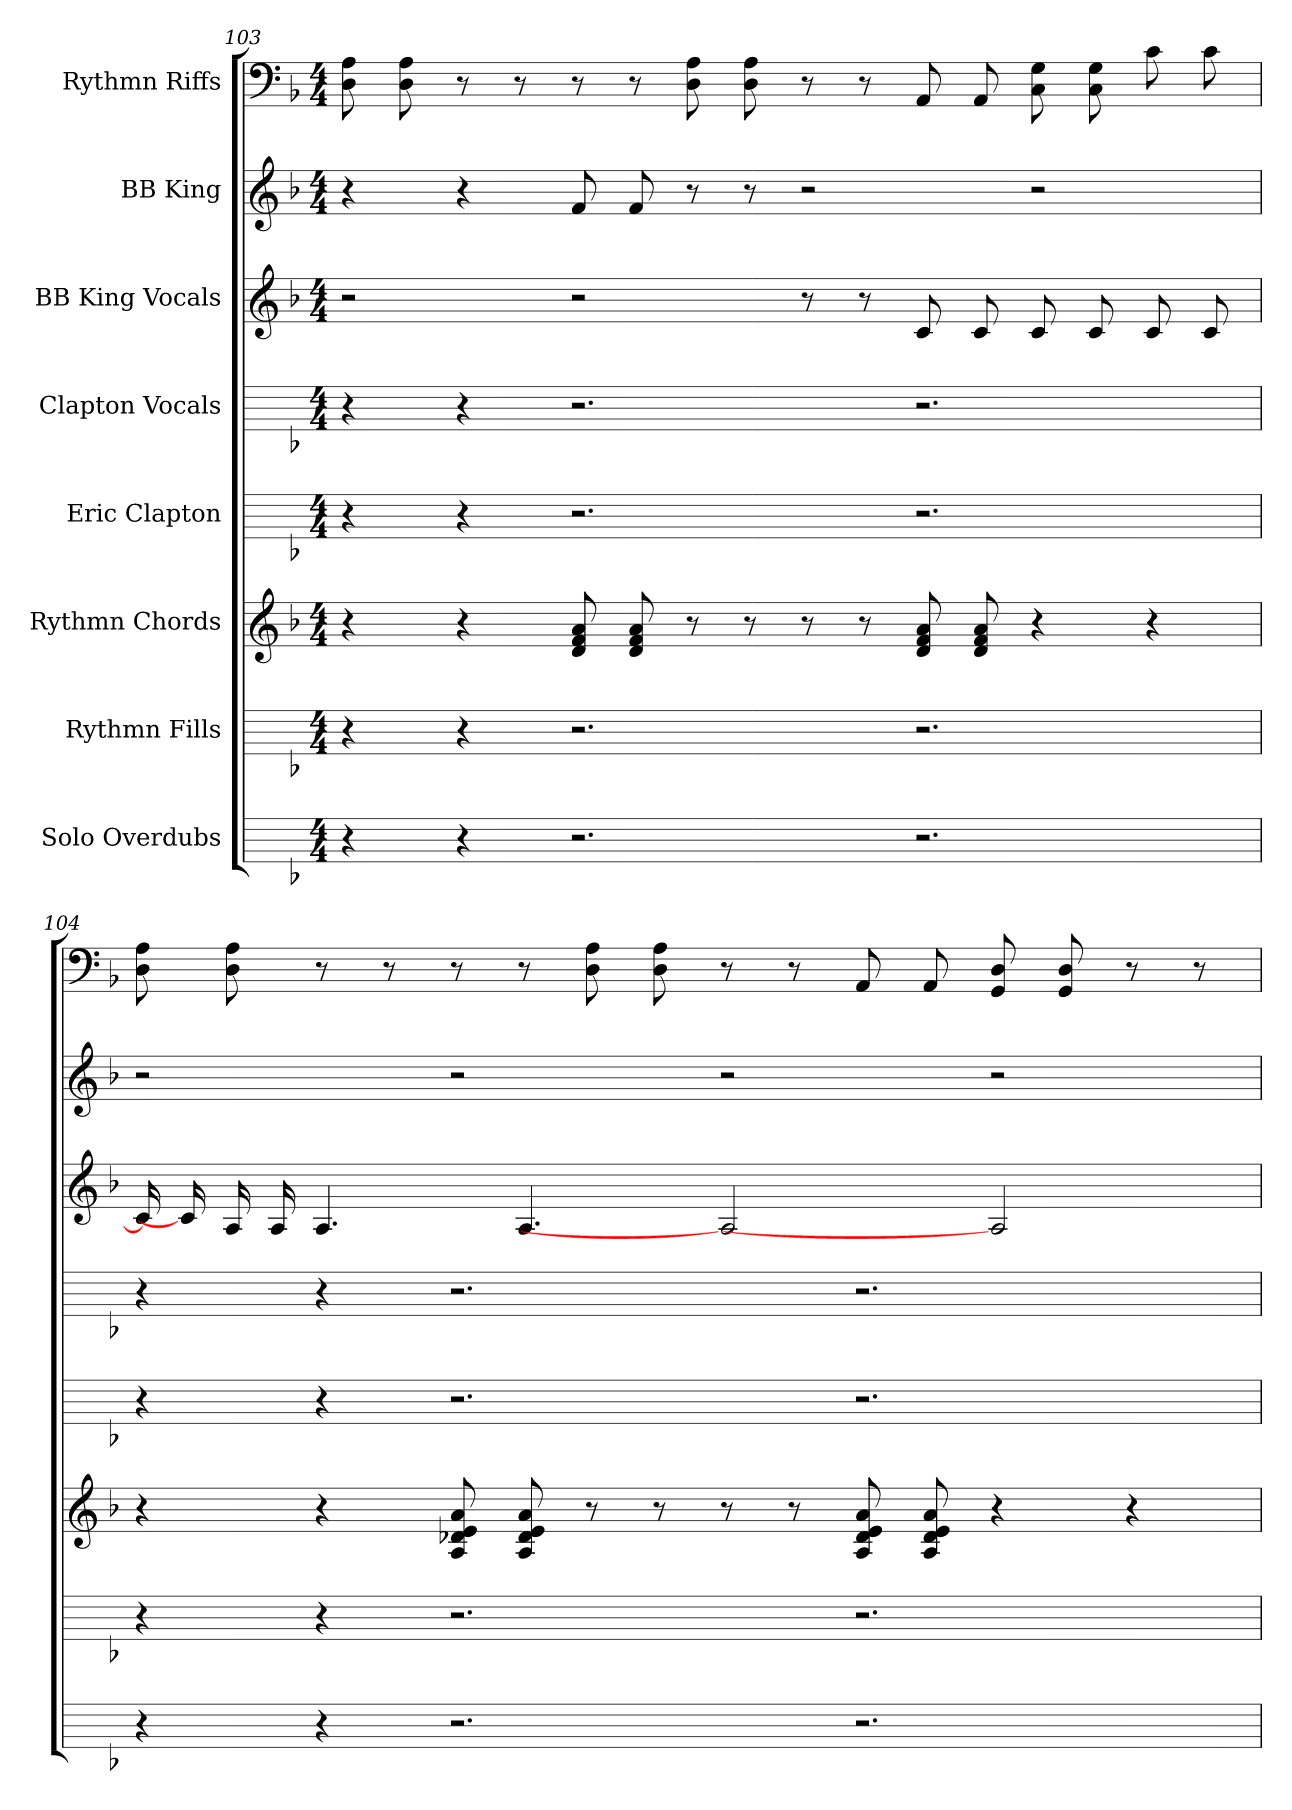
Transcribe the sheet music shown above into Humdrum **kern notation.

**kern	**kern	**kern	**kern	**kern	**kern	**kern	**kern
*part8	*part7	*part6	*part5	*part4	*part3	*part2	*part1
*staff8	*staff7	*staff6	*staff5	*staff4	*staff3	*staff2	*staff1
*I"Solo Overdubs	*I"Rythmn Fills	*I"Rythmn Chords	*I"Eric Clapton	*I"Clapton Vocals	*I"BB King Vocals	*I"BB King	*I"Rythmn Riffs
*	*	*	*	*	*	*	*
*k[b-]	*k[b-]	*k[b-]	*k[b-]	*k[b-]	*k[b-]	*k[b-]	*k[b-]
*M4/4	*M4/4	*M4/4	*M4/4	*M4/4	*M4/4	*M4/4	*M4/4
=103	=103	=103	=103	=103	=103	=103	=103
4r	4r	4r	4r	4r	2r	4r	8A 8D
.	.	.	.	.	.	.	8A 8D
4r	4r	4r	4r	4r	.	4r	8r
.	.	.	.	.	.	.	8r
2.r	2.r	8a 8f 8d	2.r	2.r	2r	8f	8r
.	.	8a 8f 8d	.	.	.	8f	8r
.	.	8r	.	.	.	8r	8A 8D
.	.	8r	.	.	.	8r	8A 8D
.	.	8r	.	.	8r	2r	8r
.	.	8r	.	.	8r	.	8r
2.r	2.r	8a 8f 8d	2.r	2.r	8c	.	8AA
.	.	8a 8f 8d	.	.	8c	.	8AA
.	.	4r	.	.	8c	2r	8G 8C
.	.	.	.	.	8c	.	8G 8C
.	.	4r	.	.	8c	.	8c
.	.	.	.	.	8c	.	8c
=104	=104	=104	=104	=104	=104	=104	=104
4r	4r	4r	4r	4r	16c]	2r	8A 8D
.	.	.	.	.	16c]	.	.
.	.	.	.	.	16A	.	8A 8D
.	.	.	.	.	16A	.	.
4r	4r	4r	4r	4r	4.A	.	8r
.	.	.	.	.	.	.	8r
2.r	2.r	8a 8e 8d- 8A	2.r	2.r	.	2r	8r
.	.	8a 8e 8d- 8A	.	.	4.A	.	8r
.	.	8r	.	.	.	.	8A 8D
.	.	8r	.	.	.	.	8A 8D
.	.	8r	.	.	2A]	2r	8r
.	.	8r	.	.	.	.	8r
2.r	2.r	8a 8e 8d- 8A	2.r	2.r	.	.	8AA
.	.	8a 8e 8d- 8A	.	.	.	.	8AA
.	.	4r	.	.	2A]	2r	8D 8GG
.	.	.	.	.	.	.	8D 8GG
.	.	4r	.	.	.	.	8r
.	.	.	.	.	.	.	8r
=	=	=	=	=	=	=	=
*-	*-	*-	*-	*-	*-	*-	*-
